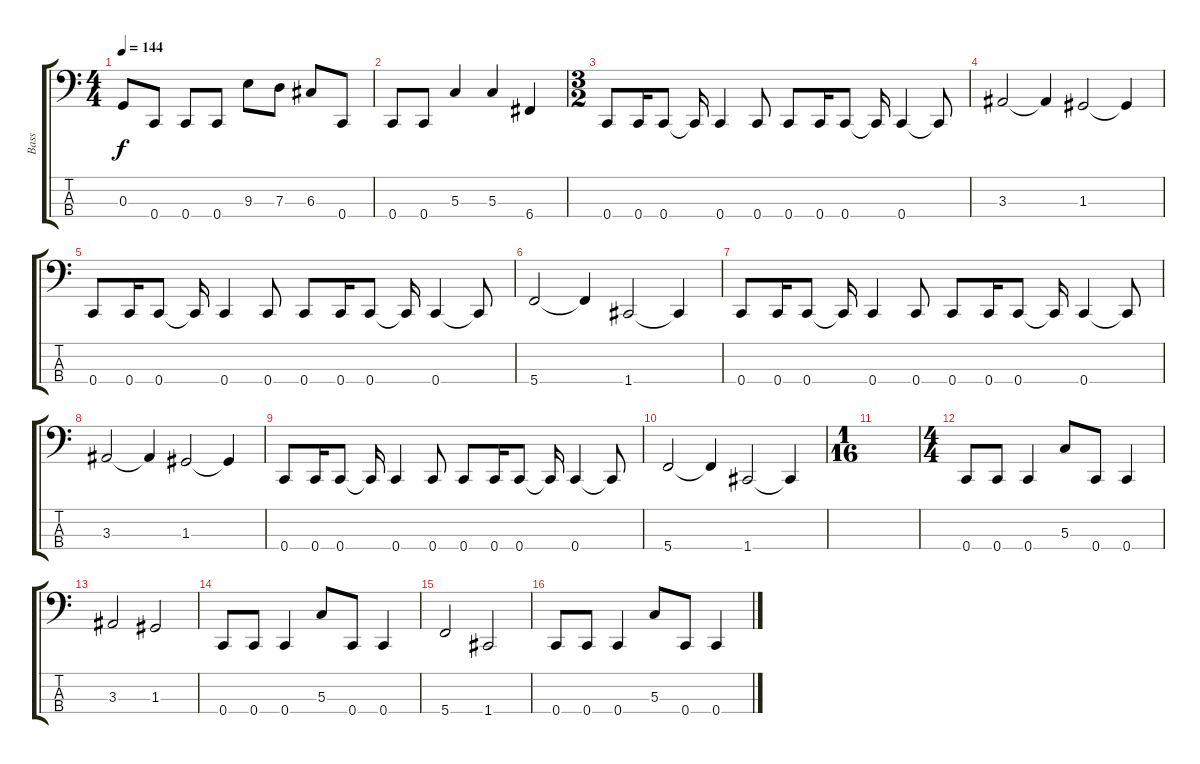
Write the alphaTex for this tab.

\track ("Bass" "Bass") {instrument electricbasspick}
\staff {score tabs}
\tuning (F2 C2 G1 C1) {hide}
\ts (4 4)
\tempo 144
\clef f4
\ks c
0.3.8{dy f} 0.4.8 0.4.8 0.4.8 9.3.8 7.3.8 6.3.8 0.4.8 |
0.4.8 0.4.8 5.3.4 5.3.4 6.4.4 |
\ts (3 2)
0.4.8 0.4.16 0.4.8 0.4{t}.16 0.4.4 0.4.8 0.4.8 0.4.16 0.4.8 0.4{t}.16 0.4.4 0.4{t}.8 |
3.3.2 3.3{t}.4 1.3.2 1.3{t}.4 |
0.4.8 0.4.16 0.4.8 0.4{t}.16 0.4.4 0.4.8 0.4.8 0.4.16 0.4.8 0.4{t}.16 0.4.4 0.4{t}.8 |
5.4.2 5.4{t}.4 1.4.2 1.4{t}.4 |
0.4.8 0.4.16 0.4.8 0.4{t}.16 0.4.4 0.4.8 0.4.8 0.4.16 0.4.8 0.4{t}.16 0.4.4 0.4{t}.8 |
3.3.2 3.3{t}.4 1.3.2 1.3{t}.4 |
0.4.8 0.4.16 0.4.8 0.4{t}.16 0.4.4 0.4.8 0.4.8 0.4.16 0.4.8 0.4{t}.16 0.4.4 0.4{t}.8 |
5.4.2 5.4{t}.4 1.4.2 1.4{t}.4 |
\ts (1 16)
|
\ts (4 4)
0.4.8 0.4.8 0.4.4 5.3.8 0.4.8 0.4.4 |
3.3.2 1.3.2 |
0.4.8 0.4.8 0.4.4 5.3.8 0.4.8 0.4.4 |
5.4.2 1.4.2 |
0.4.8 0.4.8 0.4.4 5.3.8 0.4.8 0.4.4
